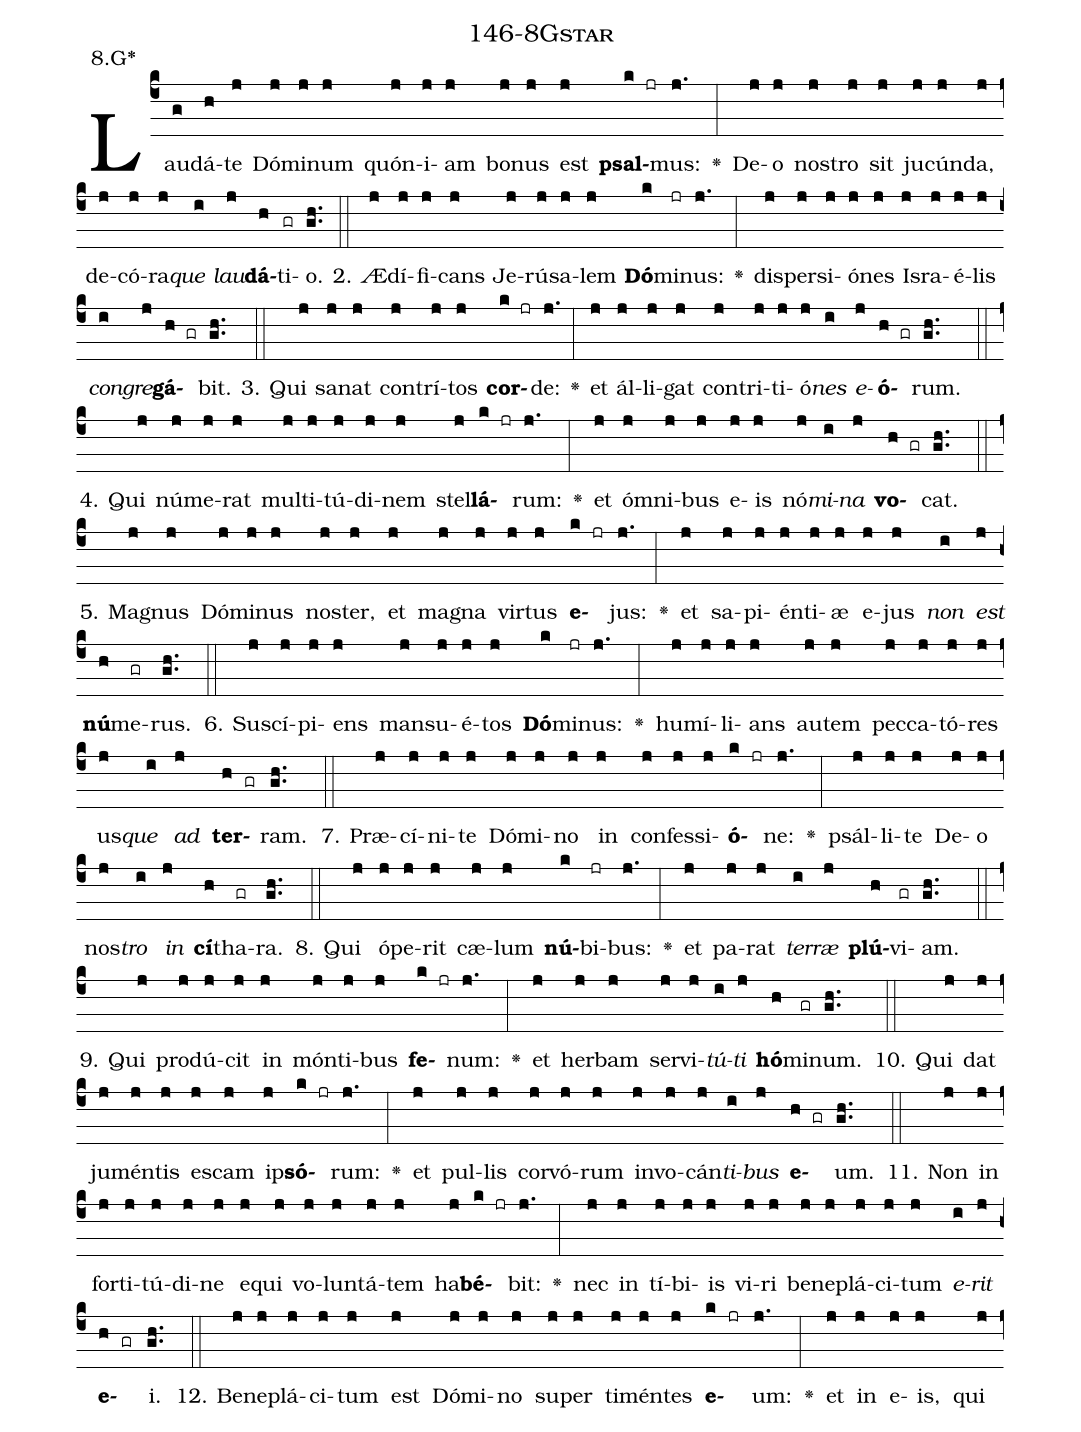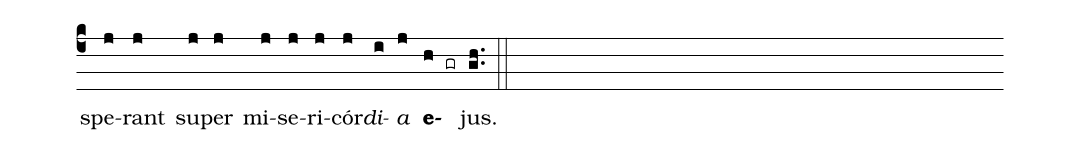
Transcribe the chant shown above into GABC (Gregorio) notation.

name: 146-8Gstar;
annotation: 8.G*;
%%
(c4)Lau(g)dá(h)te(j) Dó(j)mi(j)num(j) quón(j)i(j)am(j) bo(j)nus(j) est(j) <b>psal</b>(k jr)mus:(j.) <v>\greheightstar</v>(:) De(j)o(j) nos(j)tro(j) sit(j) ju(j)cún(j)da,(j) de(j)có(j)ra(j)<i>que</i>(i) <i>lau</i>(j)<b>dá</b>(h)ti(gr)o.(gh..) (::)
2. Æ(j)dí(j)fi(j)cans(j) Je(j)rú(j)sa(j)lem(j) <b>Dó</b>(k)mi(jr)nus:(j.) <v>\greheightstar</v>(:) di(j)sper(j)si(j)ó(j)nes(j) Is(j)ra(j)é(j)lis(j) <i>con</i>(i)<i>gre</i>(j)<b>gá</b>(h gr)bit.(gh..) (::)
3. Qui(j) sa(j)nat(j) con(j)trí(j)tos(j) <b>cor</b>(k jr)de:(j.) <v>\greheightstar</v>(:) et(j) ál(j)li(j)gat(j) con(j)tri(j)ti(j)ó(j)<i>nes</i>(i) <i>e</i>(j)<b>ó</b>(h gr)rum.(gh..) (::)
4. Qui(j) nú(j)me(j)rat(j) mul(j)ti(j)tú(j)di(j)nem(j) stel(j)<b>lá</b>(k jr)rum:(j.) <v>\greheightstar</v>(:) et(j) óm(j)ni(j)bus(j) e(j)is(j) nó(j)<i>mi</i>(i)<i>na</i>(j) <b>vo</b>(h gr)cat.(gh..) (::)
5. Ma(j)gnus(j) Dó(j)mi(j)nus(j) nos(j)ter,(j) et(j) ma(j)gna(j) vir(j)tus(j) <b>e</b>(k jr)jus:(j.) <v>\greheightstar</v>(:) et(j) sa(j)pi(j)én(j)ti(j)æ(j) e(j)jus(j) <i>non</i>(i) <i>est</i>(j) <b>nú</b>(h)me(gr)rus.(gh..) (::)
6. Su(j)scí(j)pi(j)ens(j) man(j)su(j)é(j)tos(j) <b>Dó</b>(k)mi(jr)nus:(j.) <v>\greheightstar</v>(:) hu(j)mí(j)li(j)ans(j) au(j)tem(j) pec(j)ca(j)tó(j)res(j) us(j)<i>que</i>(i) <i>ad</i>(j) <b>ter</b>(h gr)ram.(gh..) (::)
7. Præ(j)cí(j)ni(j)te(j) Dó(j)mi(j)no(j) in(j) con(j)fes(j)si(j)<b>ó</b>(k jr)ne:(j.) <v>\greheightstar</v>(:) psál(j)li(j)te(j) De(j)o(j) nos(j)<i>tro</i>(i) <i>in</i>(j) <b>cí</b>(h)tha(gr)ra.(gh..) (::)
8. Qui(j) ó(j)pe(j)rit(j) cæ(j)lum(j) <b>nú</b>(k)bi(jr)bus:(j.) <v>\greheightstar</v>(:) et(j) pa(j)rat(j) <i>ter</i>(i)<i>ræ</i>(j) <b>plú</b>(h)vi(gr)am.(gh..) (::)
9. Qui(j) pro(j)dú(j)cit(j) in(j) món(j)ti(j)bus(j) <b>fe</b>(k jr)num:(j.) <v>\greheightstar</v>(:) et(j) her(j)bam(j) ser(j)vi(j)<i>tú</i>(i)<i>ti</i>(j) <b>hó</b>(h)mi(gr)num.(gh..) (::)
10. Qui(j) dat(j) ju(j)mén(j)tis(j) es(j)cam(j) ip(j)<b>só</b>(k jr)rum:(j.) <v>\greheightstar</v>(:) et(j) pul(j)lis(j) cor(j)vó(j)rum(j) in(j)vo(j)cán(j)<i>ti</i>(i)<i>bus</i>(j) <b>e</b>(h gr)um.(gh..) (::)
11. Non(j) in(j) for(j)ti(j)tú(j)di(j)ne(j) e(j)qui(j) vo(j)lun(j)tá(j)tem(j) ha(j)<b>bé</b>(k jr)bit:(j.) <v>\greheightstar</v>(:) nec(j) in(j) tí(j)bi(j)is(j) vi(j)ri(j) be(j)ne(j)plá(j)ci(j)tum(j) <i>e</i>(i)<i>rit</i>(j) <b>e</b>(h gr)i.(gh..) (::)
12. Be(j)ne(j)plá(j)ci(j)tum(j) est(j) Dó(j)mi(j)no(j) su(j)per(j) ti(j)mén(j)tes(j) <b>e</b>(k jr)um:(j.) <v>\greheightstar</v>(:) et(j) in(j) e(j)is,(j) qui(j) spe(j)rant(j) su(j)per(j) mi(j)se(j)ri(j)cór(j)<i>di</i>(i)<i>a</i>(j) <b>e</b>(h gr)jus.(gh..) (::)
